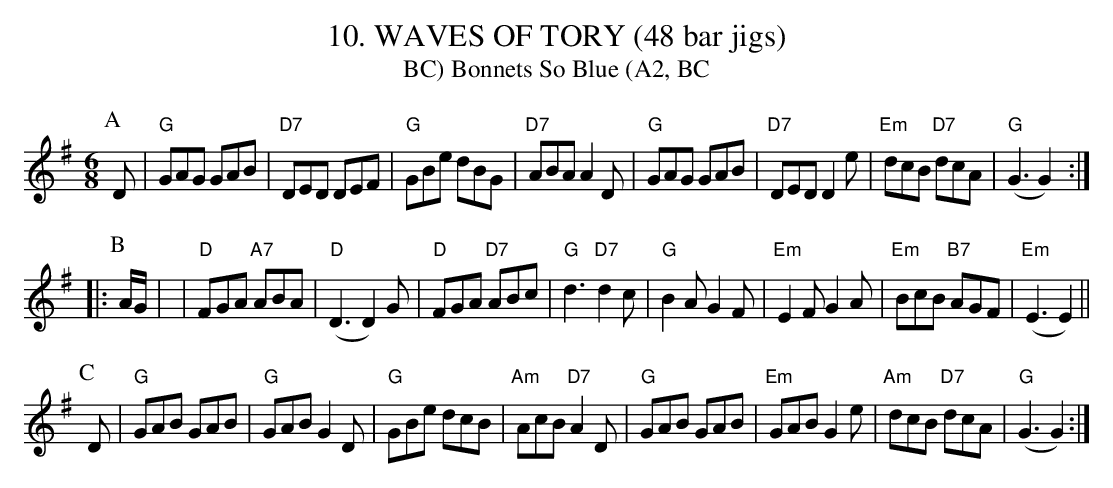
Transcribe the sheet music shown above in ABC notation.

X:1
T:10. WAVES OF TORY (48 bar jigs)
T:Bonnets So Blue (A2, BC, BC)
M:6/8
K:G
P:A
D|"G"GAG GAB|"D7"DED DEF|"G"GBe dBG|"D7"ABA A2D|\
"G"GAG GAB|"D7"DED D2e|"Em"dcB "D7"dcA|"G"(G3 G2) ::
P:B
A/2G/2|\
|"D"FGA "A7"ABA|"D"(D3 D2)G|"D"FGA "D7"ABc|"G"d3 "D7"d2c|"G"B2A G2F|\
"Em"E2F G2A|"Em"BcB "B7"AGF|"Em"(E3 E2)||
P:C
D|"G"GAB GAB|"G"GAB G2D|"G"GBe dcB|\
"Am"AcB "D7"A2D|"G"GAB GAB|"Em"GAB G2e|"Am"dcB "D7"dcA|"G"(G3 G2):|
